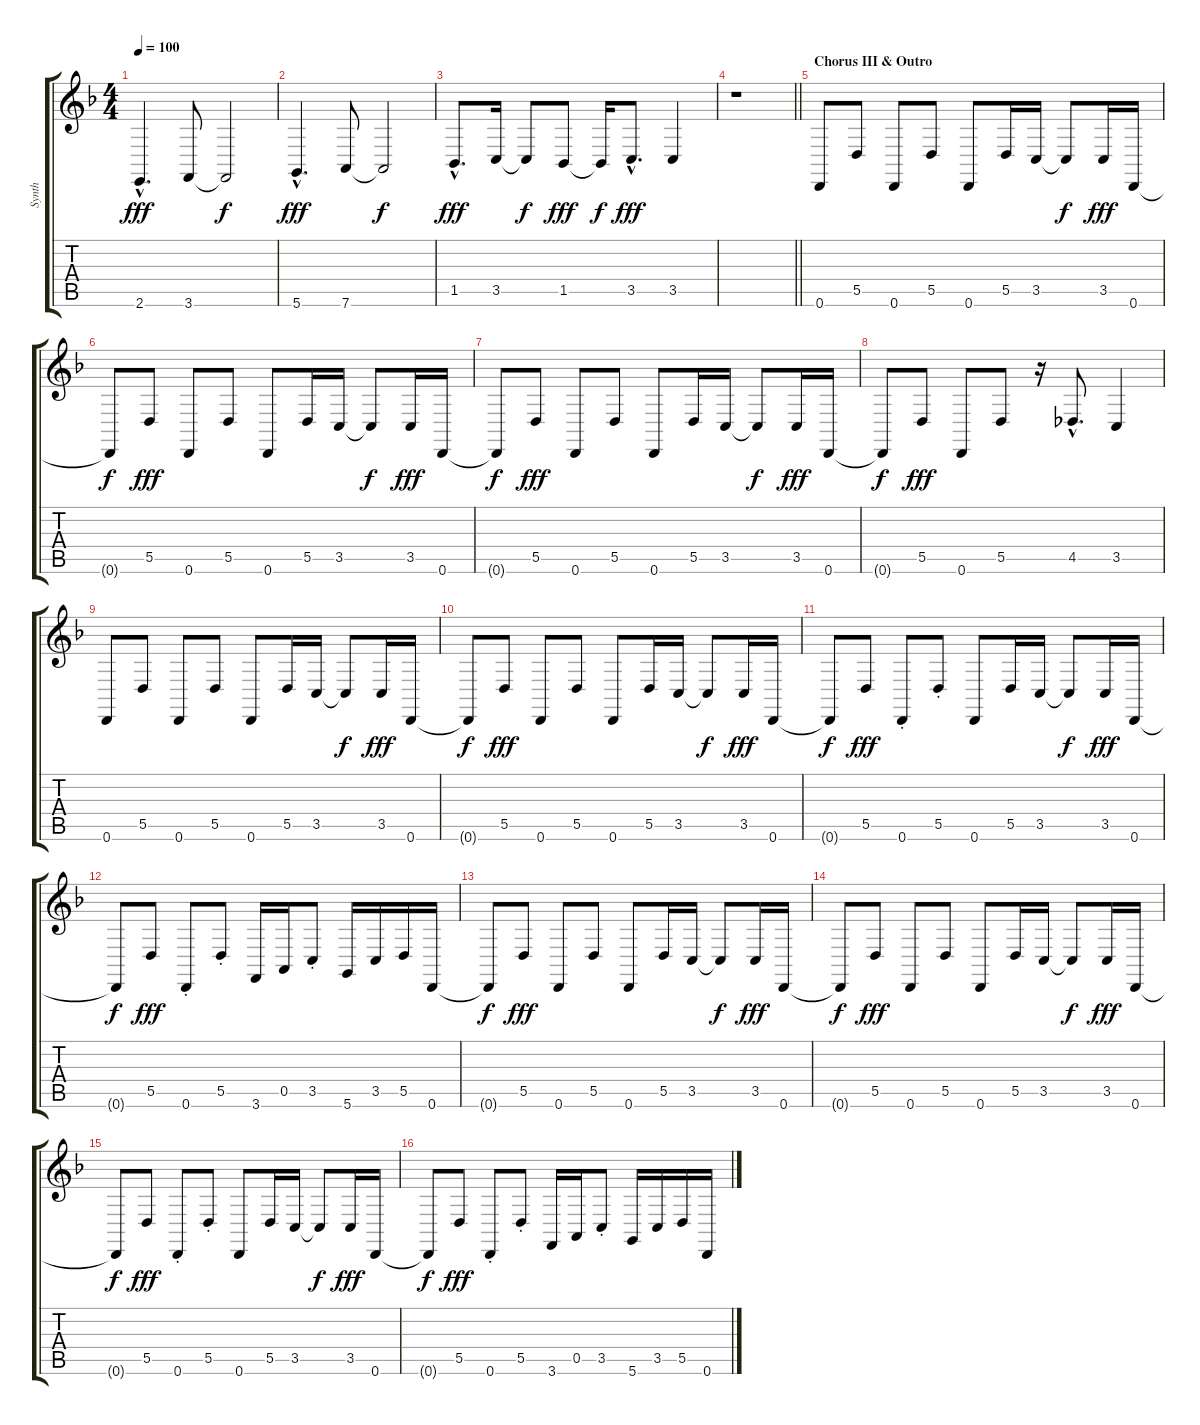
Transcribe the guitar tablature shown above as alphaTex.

\track ("Synth" "Synth") {instrument lead1square}
\staff {score tabs}
\tuning (E4 B3 G3 D3 A2 D2) {hide}
\ts (4 4)
\tempo 100
\clef g2
\ks f
2.6{hac}.4{d dy fff} 3.6.8 3.6{t}.2{dy f} |
5.6{hac}.4{d dy fff} 7.6.8 7.6{t}.2{dy f} |
1.5{hac}.8{d dy fff} 3.5.16 3.5{t}.8{dy f} 1.5.8{dy fff} 1.5{t}.16{dy f} 3.5{hac}.8{d dy fff} 3.5.4 |
\barLineRight lightlight
r.1 |
\section ("" "Chorus III & Outro")
0.6.8 5.5.8 0.6.8 5.5.8 0.6.8 5.5.16 3.5.16 3.5{t}.8{dy f} 3.5.16{dy fff} 0.6.16 |
0.6{t}.8{dy f} 5.5.8{dy fff} 0.6.8 5.5.8 0.6.8 5.5.16 3.5.16 3.5{t}.8{dy f} 3.5.16{dy fff} 0.6.16 |
0.6{t}.8{dy f} 5.5.8{dy fff} 0.6.8 5.5.8 0.6.8 5.5.16 3.5.16 3.5{t}.8{dy f} 3.5.16{dy fff} 0.6.16 |
0.6{t}.8{dy f} 5.5.8{dy fff} 0.6.8 5.5.8 r.16 4.5{hac}.8{d} 3.5.4 |
0.6.8 5.5.8 0.6.8 5.5.8 0.6.8 5.5.16 3.5.16 3.5{t}.8{dy f} 3.5.16{dy fff} 0.6.16 |
0.6{t}.8{dy f} 5.5.8{dy fff} 0.6.8 5.5.8 0.6.8 5.5.16 3.5.16 3.5{t}.8{dy f} 3.5.16{dy fff} 0.6.16 |
0.6{t}.8{dy f} 5.5.8{dy fff} 0.6{st}.8 5.5{st}.8 0.6.8 5.5.16 3.5.16 3.5{t}.8{dy f} 3.5.16{dy fff} 0.6.16 |
0.6{t}.8{dy f} 5.5.8{dy fff} 0.6{st}.8 5.5{st}.8 3.6.16 0.5.16 3.5{st}.8 5.6.16 3.5.16 5.5.16 0.6.16 |
0.6{t}.8{dy f} 5.5.8{dy fff} 0.6.8 5.5.8 0.6.8 5.5.16 3.5.16 3.5{t}.8{dy f} 3.5.16{dy fff} 0.6.16 |
0.6{t}.8{dy f} 5.5.8{dy fff} 0.6.8 5.5.8 0.6.8 5.5.16 3.5.16 3.5{t}.8{dy f} 3.5.16{dy fff} 0.6.16 |
0.6{t}.8{dy f} 5.5.8{dy fff} 0.6{st}.8 5.5{st}.8 0.6.8 5.5.16 3.5.16 3.5{t}.8{dy f} 3.5.16{dy fff} 0.6.16 |
0.6{t}.8{dy f} 5.5.8{dy fff} 0.6{st}.8 5.5{st}.8 3.6.16 0.5.16 3.5{st}.8 5.6.16 3.5.16 5.5.16 0.6.16
